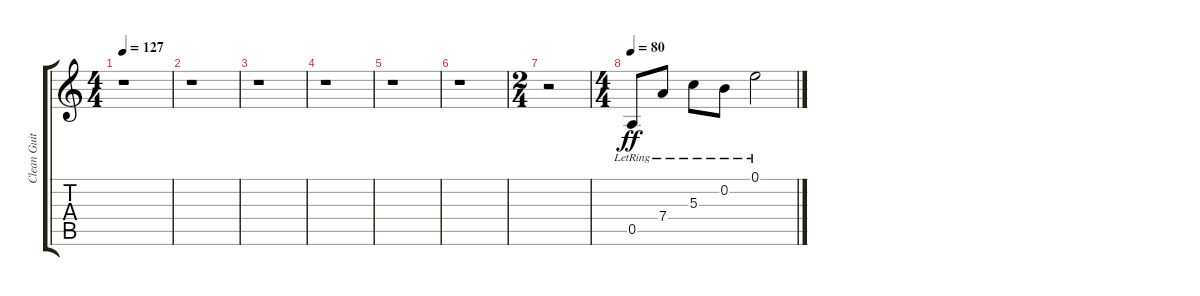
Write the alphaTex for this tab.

\track ("Clean Guitar" "Clean Guit") {instrument electricguitarjazz}
\staff {score tabs}
\tuning (E4 B3 G3 D3 A2 E2) {hide}
\ts (4 4)
\tempo 127
\clef g2
\ks c
r.1{dy ff} |
r.1 |
r.1 |
r.1 |
r.1 |
r.1 |
\ts (2 4)
r.2 |
\ts (4 4)
\tempo 80
0.5{lr}.8{instrument acousticguitarsteel} 7.4{lr}.8 5.3{lr}.8 0.2{lr}.8 0.1{lr}.2
